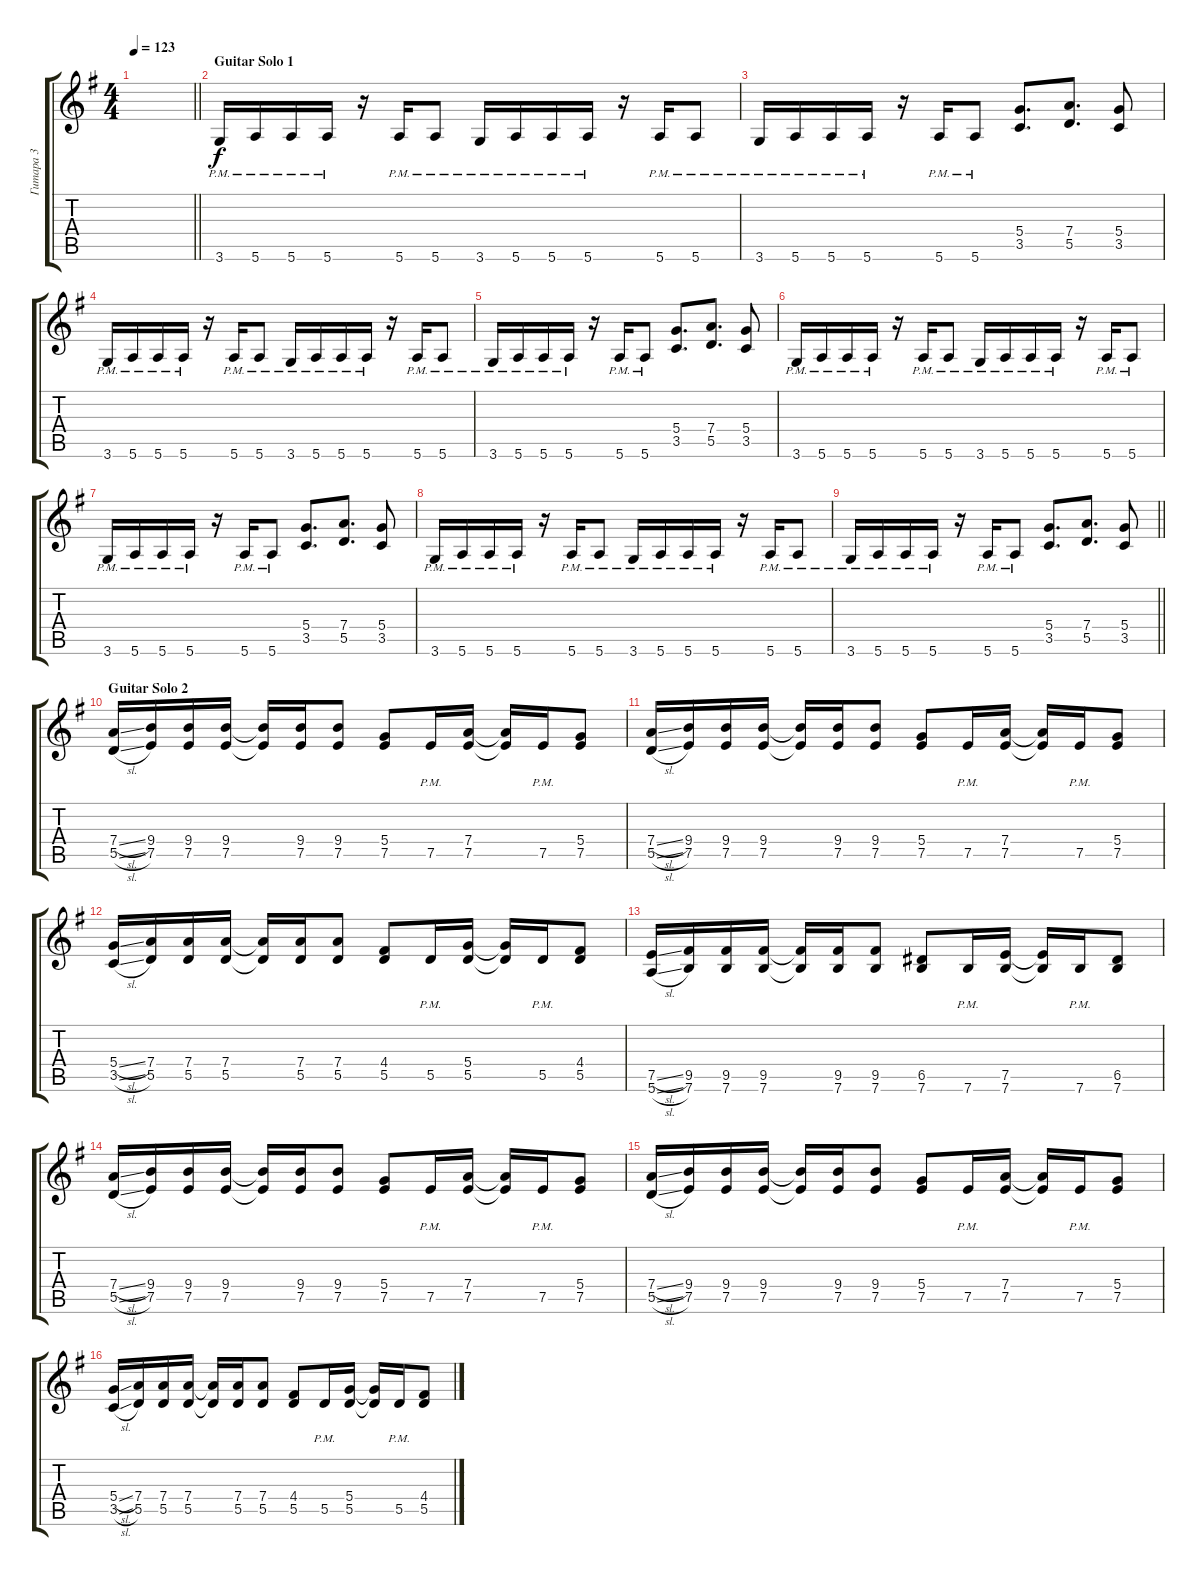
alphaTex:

\track ("Гитара 3" "Гитара 3") {instrument distortionguitar}
\staff {score tabs}
\tuning (E4 B3 G3 D3 A2 E2) {hide}
\ts (4 4)
\tempo 123
\clef g2
\barLineRight lightlight
\ks eminor
|
\section ("" "Guitar Solo 1")
3.6{pm}.16 5.6{pm}.16 5.6{pm}.16 5.6{pm}.16 r.16 5.6{pm}.16 5.6{pm}.8 3.6{pm}.16 5.6{pm}.16 5.6{pm}.16 5.6{pm}.16 r.16 5.6{pm}.16 5.6{pm}.8 |
3.6{pm}.16 5.6{pm}.16 5.6{pm}.16 5.6{pm}.16 r.16 5.6{pm}.16 5.6{pm}.8 (5.4 3.5).8{d} (7.4 5.5).8{d} (5.4 3.5).8 |
3.6{pm}.16 5.6{pm}.16 5.6{pm}.16 5.6{pm}.16 r.16 5.6{pm}.16 5.6{pm}.8 3.6{pm}.16 5.6{pm}.16 5.6{pm}.16 5.6{pm}.16 r.16 5.6{pm}.16 5.6{pm}.8 |
3.6{pm}.16 5.6{pm}.16 5.6{pm}.16 5.6{pm}.16 r.16 5.6{pm}.16 5.6{pm}.8 (5.4 3.5).8{d} (7.4 5.5).8{d} (5.4 3.5).8 |
3.6{pm}.16 5.6{pm}.16 5.6{pm}.16 5.6{pm}.16 r.16 5.6{pm}.16 5.6{pm}.8 3.6{pm}.16 5.6{pm}.16 5.6{pm}.16 5.6{pm}.16 r.16 5.6{pm}.16 5.6{pm}.8 |
3.6{pm}.16 5.6{pm}.16 5.6{pm}.16 5.6{pm}.16 r.16 5.6{pm}.16 5.6{pm}.8 (5.4 3.5).8{d} (7.4 5.5).8{d} (5.4 3.5).8 |
3.6{pm}.16 5.6{pm}.16 5.6{pm}.16 5.6{pm}.16 r.16 5.6{pm}.16 5.6{pm}.8 3.6{pm}.16 5.6{pm}.16 5.6{pm}.16 5.6{pm}.16 r.16 5.6{pm}.16 5.6{pm}.8 |
\barLineRight lightlight
3.6{pm}.16 5.6{pm}.16 5.6{pm}.16 5.6{pm}.16 r.16 5.6{pm}.16 5.6{pm}.8 (5.4 3.5).8{d} (7.4 5.5).8{d} (5.4 3.5).8 |
\section ("" "Guitar Solo 2")
(7.4{sl} 5.5{sl}).16 (9.4 7.5).16 (9.4 7.5).16 (9.4 7.5).16 (9.4{t} 7.5{t}).16 (9.4 7.5).16 (9.4 7.5).8 (5.4 7.5).8 7.5{pm}.16 (7.4 7.5).16 (7.4{t} 7.5{t}).16 7.5{pm}.16 (5.4 7.5).8 |
(7.4{sl} 5.5{sl}).16 (9.4 7.5).16 (9.4 7.5).16 (9.4 7.5).16 (9.4{t} 7.5{t}).16 (9.4 7.5).16 (9.4 7.5).8 (5.4 7.5).8 7.5{pm}.16 (7.4 7.5).16 (7.4{t} 7.5{t}).16 7.5{pm}.16 (5.4 7.5).8 |
(5.4{sl} 3.5{sl}).16 (7.4 5.5).16 (7.4 5.5).16 (7.4 5.5).16 (7.4{t} 5.5{t}).16 (7.4 5.5).16 (7.4 5.5).8 (4.4 5.5).8 5.5{pm}.16 (5.4 5.5).16 (5.4{t} 5.5{t}).16 5.5{pm}.16 (4.4 5.5).8 |
(7.5{sl} 5.6{sl}).16 (9.5 7.6).16 (9.5 7.6).16 (9.5 7.6).16 (9.5{t} 7.6{t}).16 (9.5 7.6).16 (9.5 7.6).8 (6.5 7.6).8 7.6{pm}.16 (7.5 7.6).16 (7.5{t} 7.6{t}).16 7.6{pm}.16 (6.5 7.6).8 |
(7.4{sl} 5.5{sl}).16 (9.4 7.5).16 (9.4 7.5).16 (9.4 7.5).16 (9.4{t} 7.5{t}).16 (9.4 7.5).16 (9.4 7.5).8 (5.4 7.5).8 7.5{pm}.16 (7.4 7.5).16 (7.4{t} 7.5{t}).16 7.5{pm}.16 (5.4 7.5).8 |
(7.4{sl} 5.5{sl}).16 (9.4 7.5).16 (9.4 7.5).16 (9.4 7.5).16 (9.4{t} 7.5{t}).16 (9.4 7.5).16 (9.4 7.5).8 (5.4 7.5).8 7.5{pm}.16 (7.4 7.5).16 (7.4{t} 7.5{t}).16 7.5{pm}.16 (5.4 7.5).8 |
(5.4{sl} 3.5{sl}).16 (7.4 5.5).16 (7.4 5.5).16 (7.4 5.5).16 (7.4{t} 5.5{t}).16 (7.4 5.5).16 (7.4 5.5).8 (4.4 5.5).8 5.5{pm}.16 (5.4 5.5).16 (5.4{t} 5.5{t}).16 5.5{pm}.16 (4.4 5.5).8
